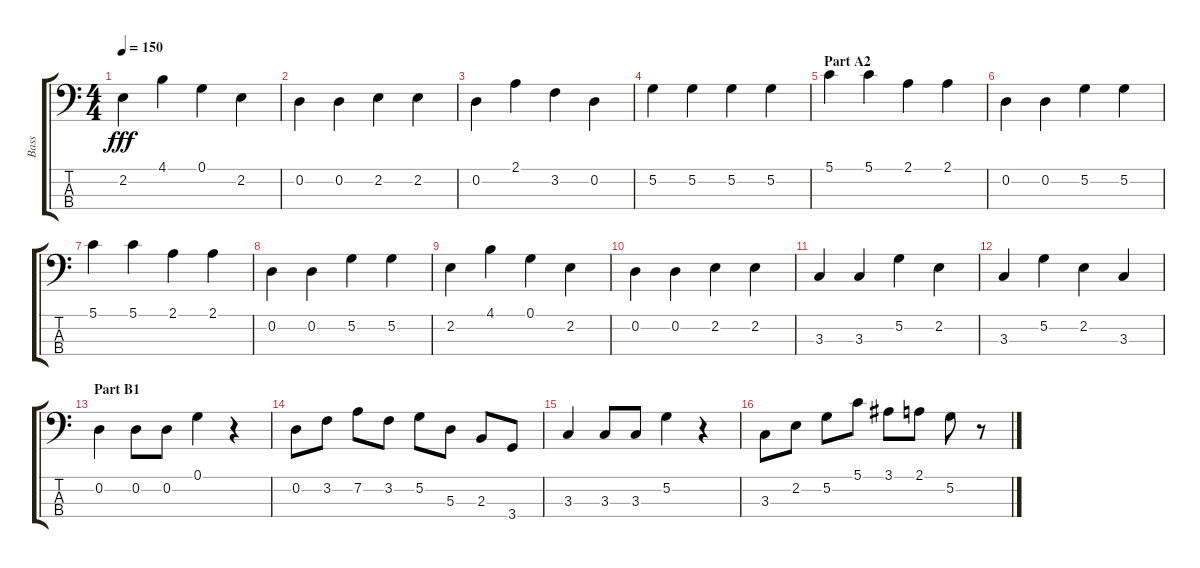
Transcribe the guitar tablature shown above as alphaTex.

\track ("Bass" "Bass") {instrument electricguitarmuted}
\staff {score tabs}
\tuning (G2 D2 A1 E1) {hide}
\ts (4 4)
\tempo 150
\clef f4
\ks c
2.2.4{dy fff} 4.1.4 0.1.4 2.2.4 |
0.2.4 0.2.4 2.2.4 2.2.4 |
0.2.4 2.1.4 3.2.4 0.2.4 |
5.2.4 5.2.4 5.2.4 5.2.4 |
\section ("" "Part A2")
5.1.4 5.1.4 2.1.4 2.1.4 |
0.2.4 0.2.4 5.2.4 5.2.4 |
5.1.4 5.1.4 2.1.4 2.1.4 |
0.2.4 0.2.4 5.2.4 5.2.4 |
2.2.4 4.1.4 0.1.4 2.2.4 |
0.2.4 0.2.4 2.2.4 2.2.4 |
3.3.4 3.3.4 5.2.4 2.2.4 |
3.3.4 5.2.4 2.2.4 3.3.4 |
\section ("" "Part B1")
0.2.4 0.2.8 0.2.8 0.1.4 r.4 |
0.2.8 3.2.8 7.2.8 3.2.8 5.2.8 5.3.8 2.3.8 3.4.8 |
3.3.4 3.3.8 3.3.8 5.2.4 r.4 |
3.3.8 2.2.8 5.2.8 5.1.8 3.1.8 2.1.8 5.2.8 r.8
